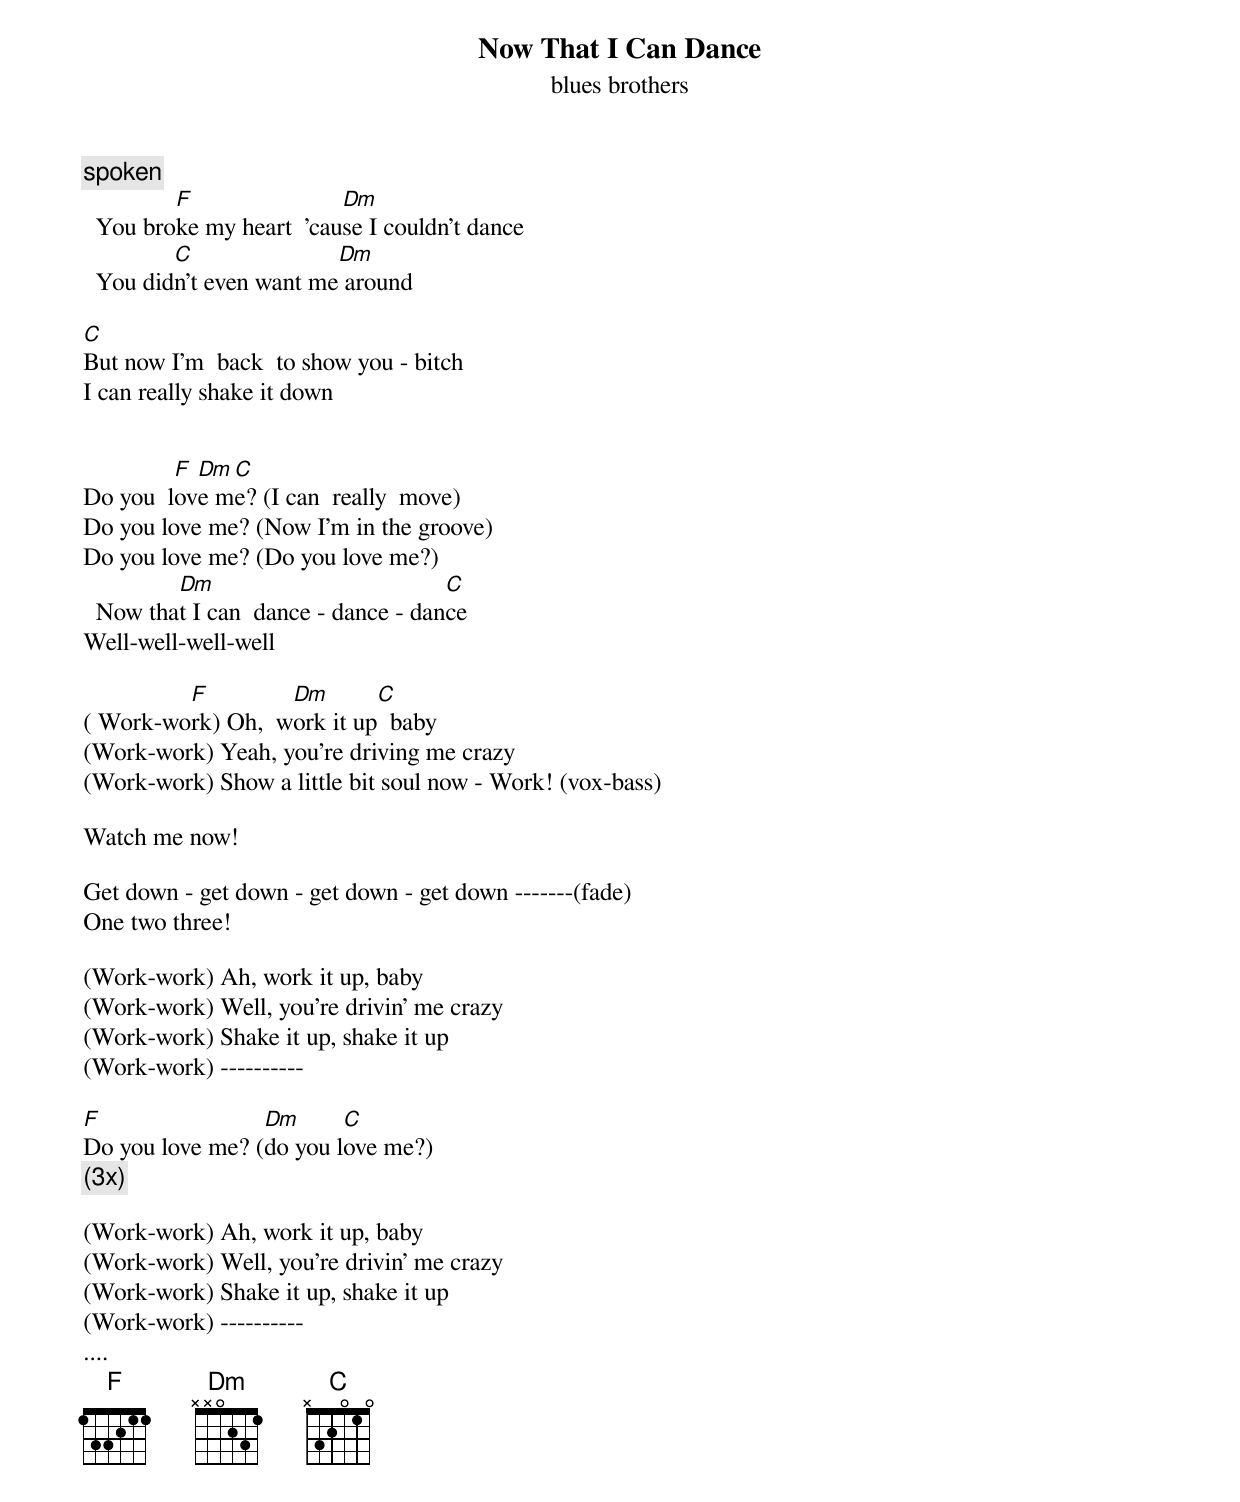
{title: Now That I Can Dance}
{subtitle: blues brothers}

{c:spoken}
 	You bro[F]ke my heart 	'cau[Dm]se I couldn't dance
 	You did[C]n't even want me[Dm] around

[C]But now I'm 	back	 to show you - bitch
I can really shake it down


Do you 	l[F]ov[Dm]e m[C]e? (I can 	really 	move)
Do you love me? (Now I'm in the groove)
Do you love me? (Do you love me?)
 	Now tha[Dm]t I can 	dance - dance - dan[C]ce
Well-well-well-well

(	Work-wo[F]rk) Oh, 	w[Dm]ork it up[C] 	baby
(Work-work) Yeah, you're driving me crazy
(Work-work) Show a little bit soul now - Work! (vox-bass)

Watch me now!

Get down - get down - get down - get down -------(fade)
One two three!

(Work-work) Ah, work it up, baby
(Work-work) Well, you're drivin' me crazy
(Work-work) Shake it up, shake it up
(Work-work) ----------

[F]Do you love me? ([Dm]do you l[C]ove me?)
{c: (3x)}

(Work-work) Ah, work it up, baby
(Work-work) Well, you're drivin' me crazy
(Work-work) Shake it up, shake it up
(Work-work) ----------
....
